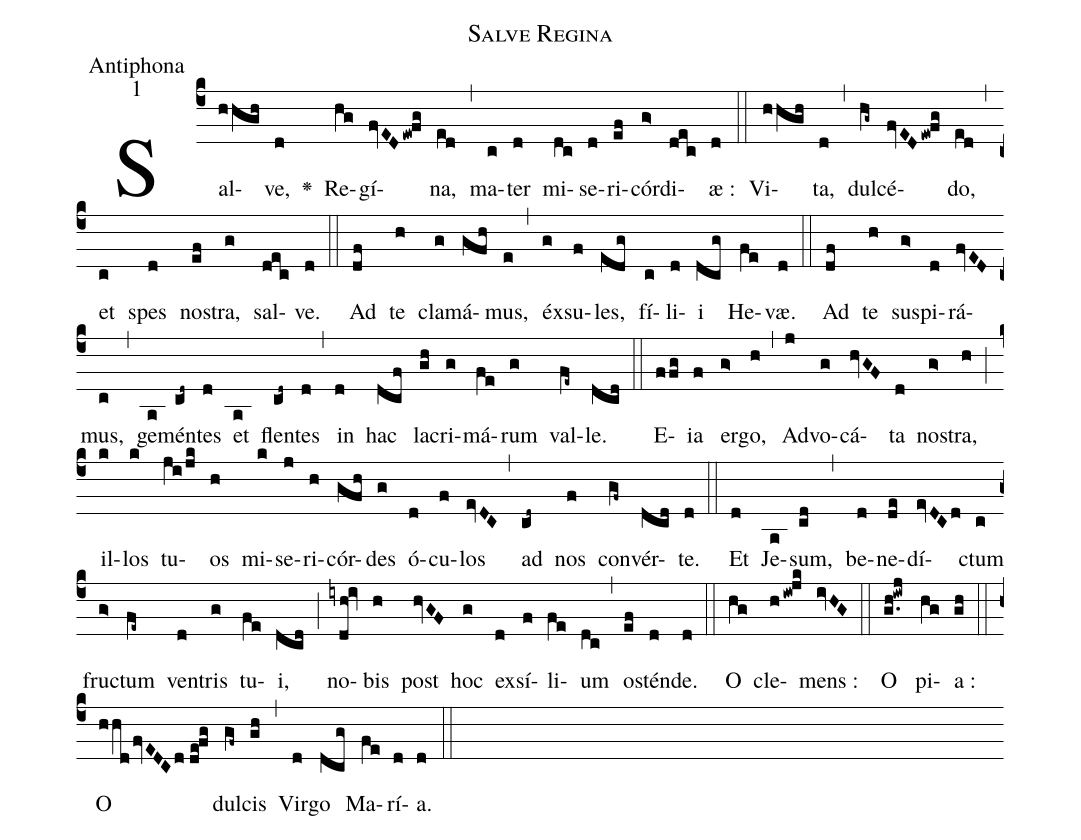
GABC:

name:Salve Regina;
office-part:Antiphona;
mode:1;
%%
(c4)Sal(hhgh)ve,(d) <v>\greheightstar</v>() Re(hg)gí(fvEDew!fg)na,(ed) (,) ma(c)ter(d) mi(dc)se(d)ri(ef)cór(g>)di(dec)æ :(d) (::)

Vi(hhgh)ta,(d) (,) dul(hg~)cé(fvEDew!fg)do,(ed) (,) et(c) spes(d) no(ef)stra,(g) sal(dec)ve.(d) (::)

Ad(df) te(h) cla(g)má(gfh)mus,(e) (,) éx(g)su(f)les,(edg) fí(c)li(d)i(dcg) He(fe)væ.(d) (::)

Ad(df) te(h) sus(g>)pi(d)rá(fvED)mus,(c) (,) ge(a)mén(cd~)tes(d) et(a) flen(cd~)tes(d) (,) in(d) hac(dcf) la(gh)cri(g)má(fe)rum(g) val(fe~)le.(dcd) (::)

E(ffg)ia(f) er(g>)go,(h) (,) Ad(j)vo(g)cá(hvGF)ta(d) no(g>)stra,(h) (;) il(k)los(k) tu(ji/jk)os(h) mi(k)se(j)ri(h)cór(gfh)des(g) ó(d)cu(f)los(evDC) (,) ad(cd~) nos(f) con(gf~)vér(dcd)te.(d) (::)

Et(d) Je(a)sum,(cd) (,) be(d)ne(de)dí(evDCd)ctum(c) fru(g>)ctum(fe~) ven(d)tris(g) tu(fe)i,(dcd) (;) no(iydh!iv)bis(h) post(hvGF) hoc(g) ex(d)sí(f)li(fe)um(dc) (,) o(ef)stén(d)de.(d) (::)

O(hg) cle(hiw!jk)mens :(ivHG) (::)

O(g.h!iwj) pi(hg)a :(gh) (::) O(hhdfvEDCd//de!fg) dul(gf~)cis(gh) (,) Vir(d)go(dcg) Ma(fe)rí(d)a.(d) (::)
